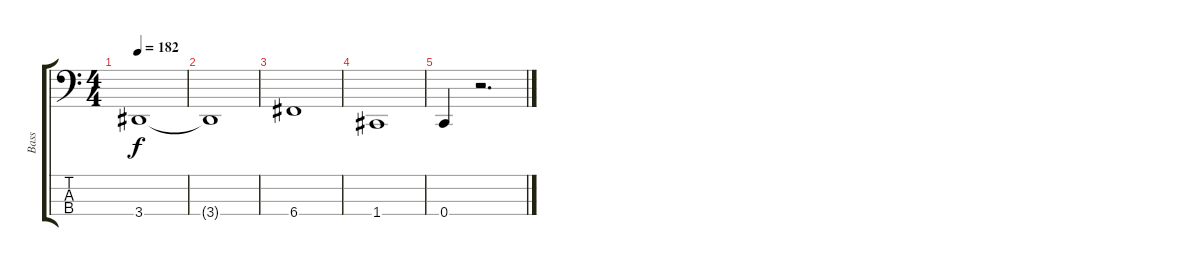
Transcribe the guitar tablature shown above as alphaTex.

\track ("Bass" "Bass") {instrument electricbasspick}
\staff {score tabs}
\tuning (F2 C2 G1 C1) {hide}
\ts (4 4)
\tempo 182
\clef f4
\ks c
3.4.1{dy f} |
3.4{t}.1 |
6.4.1 |
1.4.1 |
0.4.4 r.2{d}
